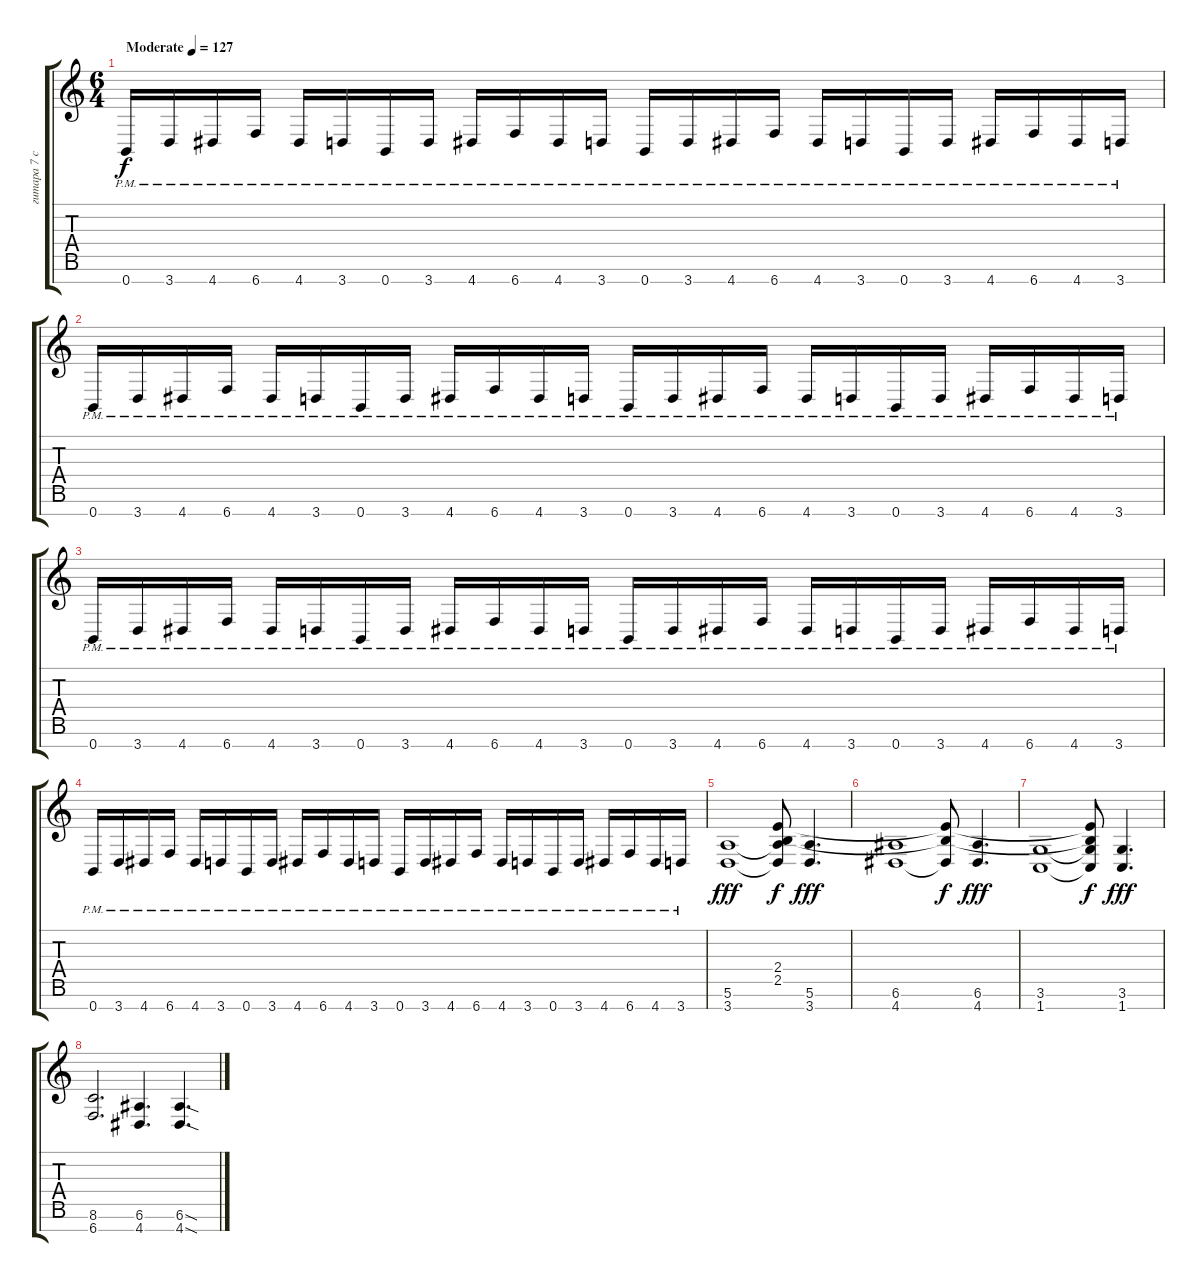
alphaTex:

\track ("гитара 7 ст" "гитара 7 с") {instrument overdrivenguitar}
\staff {score tabs}
\tuning (E4 B3 G3 D3 A2 E2 B1) {hide}
\ts (6 4)
\tempo (127 "Moderate")
\clef g2
\ks c
0.7{pm}.16{dy f instrument overdrivenguitar} 3.7{pm}.16 4.7{pm}.16 6.7{pm}.16 4.7{pm}.16 3.7{pm}.16 0.7{pm}.16 3.7{pm}.16 4.7{pm}.16 6.7{pm}.16 4.7{pm}.16 3.7{pm}.16 0.7{pm}.16 3.7{pm}.16 4.7{pm}.16 6.7{pm}.16 4.7{pm}.16 3.7{pm}.16 0.7{pm}.16 3.7{pm}.16 4.7{pm}.16 6.7{pm}.16 4.7{pm}.16 3.7{pm}.16 |
0.7{pm}.16 3.7{pm}.16 4.7{pm}.16 6.7{pm}.16 4.7{pm}.16 3.7{pm}.16 0.7{pm}.16 3.7{pm}.16 4.7{pm}.16 6.7{pm}.16 4.7{pm}.16 3.7{pm}.16 0.7{pm}.16 3.7{pm}.16 4.7{pm}.16 6.7{pm}.16 4.7{pm}.16 3.7{pm}.16 0.7{pm}.16 3.7{pm}.16 4.7{pm}.16 6.7{pm}.16 4.7{pm}.16 3.7{pm}.16 |
0.7{pm}.16 3.7{pm}.16 4.7{pm}.16 6.7{pm}.16 4.7{pm}.16 3.7{pm}.16 0.7{pm}.16 3.7{pm}.16 4.7{pm}.16 6.7{pm}.16 4.7{pm}.16 3.7{pm}.16 0.7{pm}.16 3.7{pm}.16 4.7{pm}.16 6.7{pm}.16 4.7{pm}.16 3.7{pm}.16 0.7{pm}.16 3.7{pm}.16 4.7{pm}.16 6.7{pm}.16 4.7{pm}.16 3.7{pm}.16 |
0.7{pm}.16 3.7{pm}.16 4.7{pm}.16 6.7{pm}.16 4.7{pm}.16 3.7{pm}.16 0.7{pm}.16 3.7{pm}.16 4.7{pm}.16 6.7{pm}.16 4.7{pm}.16 3.7{pm}.16 0.7{pm}.16 3.7{pm}.16 4.7{pm}.16 6.7{pm}.16 4.7{pm}.16 3.7{pm}.16 0.7{pm}.16 3.7{pm}.16 4.7{pm}.16 6.7{pm}.16 4.7{pm}.16 3.7{pm}.16 |
(5.6 3.7).1{dy fff} (2.4 2.5 5.6{t} 3.7{t}).8{dy f} (5.6 3.7).4{d dy fff} |
(6.6 4.7).1 (2.4{t} 2.5{t} 4.7{t}).8{dy f} (6.6 4.7).4{d dy fff} |
(3.6 1.7).1 (2.4{t} 2.5{t} 3.6{t} 1.7{t}).8{dy f} (3.6 1.7).4{d dy fff} |
(8.6 6.7).2{d} (6.6 4.7).4{d} (6.6{sod} 4.7{sod}).4{d}
